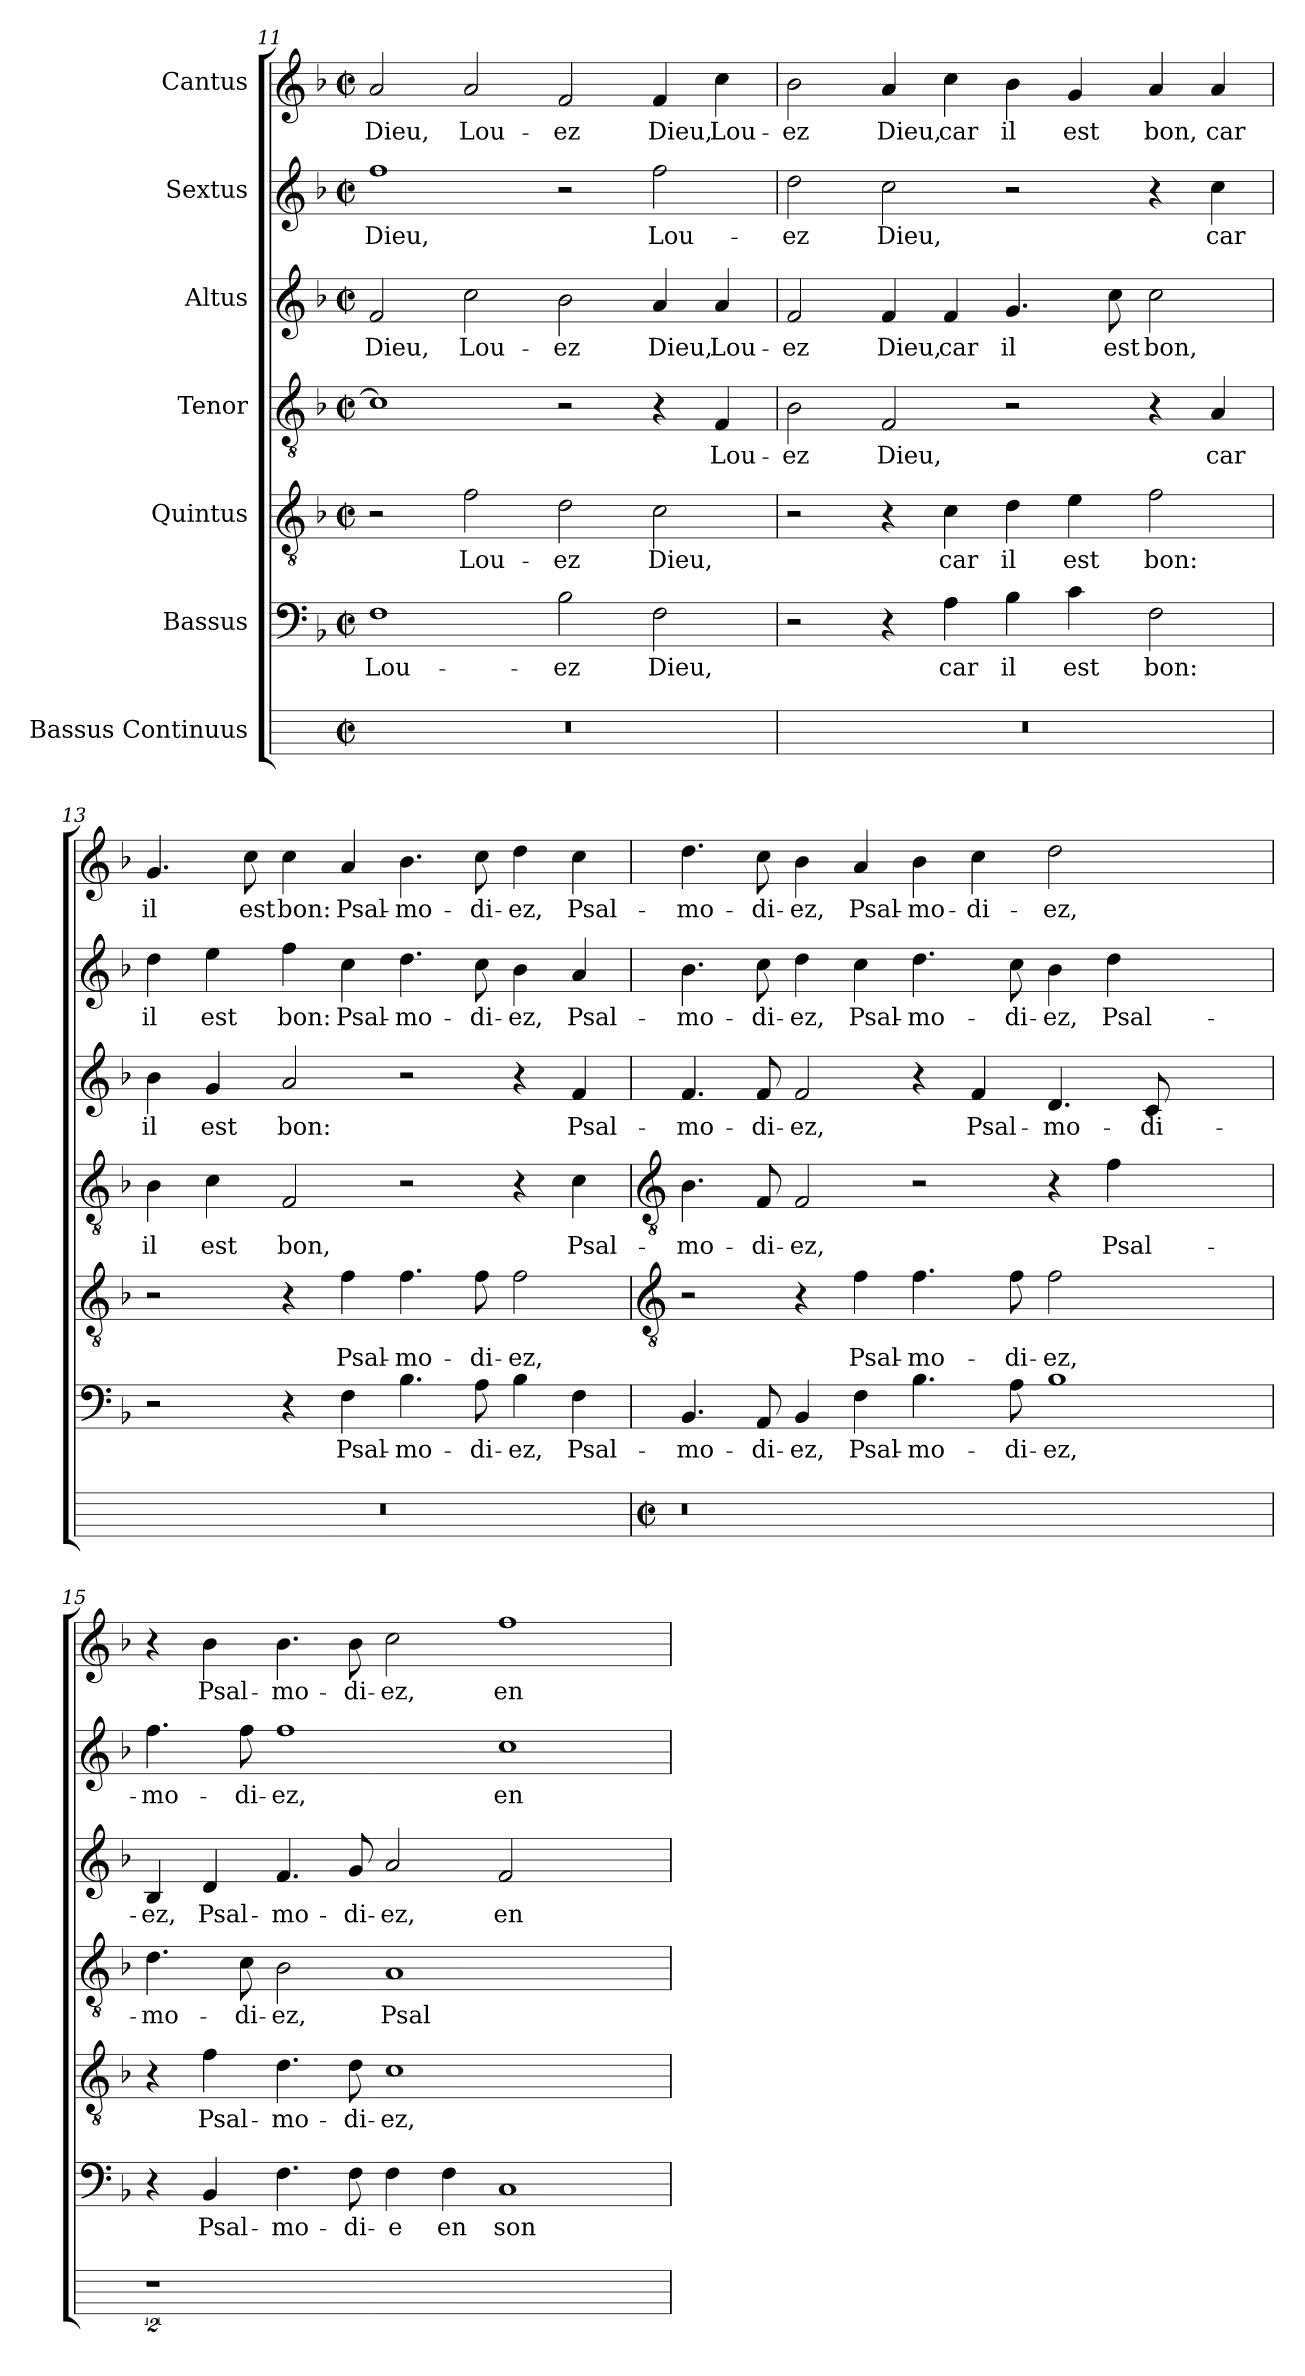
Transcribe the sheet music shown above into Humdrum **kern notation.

**kern	**kern	**text	**kern	**text	**kern	**text	**kern	**text	**kern	**text	**kern	**text
*part7	*part6	*part6	*part5	*part5	*part4	*part4	*part3	*part3	*part2	*part2	*part1	*part1
*staff7	*staff6	*staff6	*staff5	*staff5	*staff4	*staff4	*staff3	*staff3	*staff2	*staff2	*staff1	*staff1
*I"Bassus Continuus	*I"Bassus	*	*I"Quintus	*	*I"Tenor	*	*I"Altus	*	*I"Sextus	*	*I"Cantus	*
!!LO:LB:g=z
*	*clefF4	*	*clefGv2	*	*clefGv2	*	*clefG2	*	*clefG2	*	*clefG2	*
*	*k[b-]	*	*k[b-]	*	*k[b-]	*	*k[b-]	*	*k[b-]	*	*k[b-]	*
*	*F:	*	*F:	*	*F:	*	*F:	*	*F:	*	*F:	*
*M4/2	*M4/2	*	*M4/2	*	*M4/2	*	*M4/2	*	*M4/2	*	*M4/2	*
*met(c|)	*met(c|)	*	*met(c|)	*	*met(c|)	*	*met(c|)	*	*met(c|)	*	*met(c|)	*
=11	=11	=11	=11	=11	=11	=11	=11	=11	=11	=11	=11	=11
!	!	!LO:LY:b	!	!	!	!	!	!LO:LY:b	!	!LO:LY:b	!	!LO:LY:b
0r	1F	Lou-	2r	.	1c]	.	2f	Dieu,	1ff	Dieu,	2a	Dieu,
!	!	!	!	!LO:LY:b	!	!	!	!LO:LY:b	!	!	!	!LO:LY:b
.	.	.	2f	Lou-	.	.	2cc	Lou-	.	.	2a	Lou-
!	!	!LO:LY:b	!	!LO:LY:b	!	!	!	!LO:LY:b	!	!	!	!LO:LY:b
.	2B-	-ez	2d	-ez	2r	.	2b-	-ez	2r	.	2f	-ez
!	!	!LO:LY:b	!	!LO:LY:b	!	!	!	!LO:LY:b	!	!LO:LY:b	!	!LO:LY:b
.	2F	Dieu,	2c	Dieu,	4r	.	4a	Dieu,	2ff	Lou-	4f	Dieu,
!	!	!	!	!	!	!LO:LY:b	!	!LO:LY:b	!	!	!	!LO:LY:b
.	.	.	.	.	4F	Lou-	4a	Lou-	.	.	4cc	Lou-
=12	=12	=12	=12	=12	=12	=12	=12	=12	=12	=12	=12	=12
!	!	!	!	!	!	!LO:LY:b	!	!LO:LY:b	!	!LO:LY:b	!	!LO:LY:b
0r	2r	.	2r	.	2B-	-ez	2f	-ez	2dd	-ez	2b-	-ez
!	!	!	!	!	!	!LO:LY:b	!	!LO:LY:b	!	!LO:LY:b	!	!LO:LY:b
.	4r	.	4r	.	2F	Dieu,	4f	Dieu,	2cc	Dieu,	4a	Dieu,
!	!	!LO:LY:b	!	!LO:LY:b	!	!	!	!LO:LY:b	!	!	!	!LO:LY:b
.	4A	car	4c	car	.	.	4f	car	.	.	4cc	car
!	!	!LO:LY:b	!	!LO:LY:b	!	!	!	!LO:LY:b	!	!	!	!LO:LY:b
.	4B-	il	4d	il	2r	.	4.g	il	2r	.	4b-	il
!	!	!LO:LY:b	!	!LO:LY:b	!	!	!	!	!	!	!	!LO:LY:b
.	4c	est	4e	est	.	.	.	.	.	.	4g	est
!	!	!	!	!	!	!	!	!LO:LY:b	!	!	!	!
.	.	.	.	.	.	.	8cc	est	.	.	.	.
!	!	!LO:LY:b	!	!LO:LY:b	!	!	!	!LO:LY:b	!	!	!	!LO:LY:b
.	2F	bon:	2f	bon:	4r	.	2cc	bon,	4r	.	4a	bon,
!	!	!	!	!	!	!LO:LY:b	!	!	!	!LO:LY:b	!	!LO:LY:b
.	.	.	.	.	4A	car	.	.	4cc	car	4a	car
=13	=13	=13	=13	=13	=13	=13	=13	=13	=13	=13	=13	=13
!	!	!	!	!	!	!LO:LY:b	!	!LO:LY:b	!	!LO:LY:b	!	!LO:LY:b
0r	2r	.	2r	.	4B-	il	4b-	il	4dd	il	4.g	il
!	!	!	!	!	!	!LO:LY:b	!	!LO:LY:b	!	!LO:LY:b	!	!
.	.	.	.	.	4c	est	4g	est	4ee	est	.	.
!	!	!	!	!	!	!	!	!	!	!	!	!LO:LY:b
.	.	.	.	.	.	.	.	.	.	.	8cc	est
!	!	!	!	!	!	!LO:LY:b	!	!LO:LY:b	!	!LO:LY:b	!	!LO:LY:b
.	4r	.	4r	.	2F	bon,	2a	bon:	4ff	bon:	4cc	bon:
!	!	!LO:LY:b	!	!LO:LY:b	!	!	!	!	!	!LO:LY:b	!	!LO:LY:b
.	4F	Psal-	4f	Psal-	.	.	.	.	4cc	Psal-	4a	Psal-
!	!	!LO:LY:b	!	!LO:LY:b	!	!	!	!	!	!LO:LY:b	!	!LO:LY:b
.	4.B-	-mo-	4.f	-mo-	2r	.	2r	.	4.dd	-mo-	4.b-	-mo-
!	!	!LO:LY:b	!	!LO:LY:b	!	!	!	!	!	!LO:LY:b	!	!LO:LY:b
.	8A	-di-	8f	-di-	.	.	.	.	8cc	-di-	8cc	-di-
!	!	!LO:LY:b	!	!LO:LY:b	!	!	!	!	!	!LO:LY:b	!	!LO:LY:b
.	4B-	-ez,	2f	-ez,	4r	.	4r	.	4b-	-ez,	4dd	-ez,
!	!	!LO:LY:b	!	!	!	!LO:LY:b	!	!LO:LY:b	!	!LO:LY:b	!	!LO:LY:b
.	4F	Psal-	.	.	4c	Psal-	4f	Psal-	4a	Psal-	4cc	Psal-
!!LO:LB:g=z
=14	=14	=14	=14	=14	=14	=14	=14	=14	=14	=14	=14	=14
*	*	*	*clefGv2	*	*clefGv2	*	*	*	*	*	*	*
*M4/2	*	*	*	*	*	*	*	*	*	*	*	*
*met(c|)	*	*	*	*	*	*	*	*	*	*	*	*
!	!	!LO:LY:b	!	!	!	!LO:LY:b	!	!LO:LY:b	!	!LO:LY:b	!	!LO:LY:b
0r	4.BB-	-mo-	2r	.	4.B-	-mo-	4.f	-mo-	4.b-	-mo-	4.dd	-mo-
!	!	!LO:LY:b	!	!	!	!LO:LY:b	!	!LO:LY:b	!	!LO:LY:b	!	!LO:LY:b
.	8AA	-di-	.	.	8F	-di-	8f	-di-	8cc	-di-	8cc	-di-
!	!	!LO:LY:b	!	!	!	!LO:LY:b	!	!LO:LY:b	!	!LO:LY:b	!	!LO:LY:b
.	4BB-	-ez,	4r	.	2F	-ez,	2f	-ez,	4dd	-ez,	4b-	-ez,
!	!	!LO:LY:b	!	!LO:LY:b	!	!	!	!	!	!LO:LY:b	!	!LO:LY:b
.	4F	Psal-	4f	Psal-	.	.	.	.	4cc	Psal-	4a	Psal-
!	!	!LO:LY:b	!	!LO:LY:b	!	!	!	!	!	!LO:LY:b	!	!LO:LY:b
.	4.B-	-mo-	4.f	-mo-	2r	.	4r	.	4.dd	-mo-	4b-	-mo-
!	!	!	!	!	!	!	!	!LO:LY:b	!	!	!	!LO:LY:b
.	.	.	.	.	.	.	4f	Psal-	.	.	4cc	-di-
!	!	!LO:LY:b	!	!LO:LY:b	!	!	!	!	!	!LO:LY:b	!	!
.	8A	-di-	8f	-di-	.	.	.	.	8cc	-di-	.	.
!	!	!LO:LY:b	!	!LO:LY:b	!	!	!	!LO:LY:b	!	!LO:LY:b	!	!LO:LY:b
.	1B-	-ez,	2f	-ez,	4r	.	4.d	-mo-	4b-	-ez,	2dd	-ez,
!	!	!	!	!	!	!LO:LY:b	!	!	!	!LO:LY:b	!	!
.	.	.	.	.	4f	Psal-	.	.	4dd	Psal-	.	.
!	!	!	!	!	!	!	!	!LO:LY:b	!	!	!	!
.	.	.	.	.	.	.	8c	-di-	.	.	.	.
2ryy	.	.	2ryy	.	2ryy	.	2ryy	.	2ryy	.	2ryy	.
=15	=15	=15	=15	=15	=15	=15	=15	=15	=15	=15	=15	=15
!	!	!	!	!	!	!LO:LY:b	!	!LO:LY:b	!	!LO:LY:b	!	!
2%5r	4r	.	4r	.	4.d	-mo-	4B-	-ez,	4.ff	-mo-	4r	.
!	!	!LO:LY:b	!	!LO:LY:b	!	!	!	!LO:LY:b	!	!	!	!LO:LY:b
.	4BB-	Psal-	4f	Psal-	.	.	4d	Psal-	.	.	4b-	Psal-
!	!	!	!	!	!	!LO:LY:b	!	!	!	!LO:LY:b	!	!
.	.	.	.	.	8c	-di-	.	.	8ff	-di-	.	.
!	!	!LO:LY:b	!	!LO:LY:b	!	!LO:LY:b	!	!LO:LY:b	!	!LO:LY:b	!	!LO:LY:b
.	4.F	-mo-	4.d	-mo-	2B-	-ez,	4.f	-mo-	1ff	-ez,	4.b-	-mo-
!	!	!LO:LY:b	!	!LO:LY:b	!	!	!	!LO:LY:b	!	!	!	!LO:LY:b
.	8F	-di-	8d	-di-	.	.	8g	-di-	.	.	8b-	-di-
!	!	!LO:LY:b	!	!LO:LY:b	!	!LO:LY:b	!	!LO:LY:b	!	!	!	!LO:LY:b
.	4F	-e	1c	-ez,	1A	Psal-	2a	-ez,	.	.	2cc	-ez,
!	!	!LO:LY:b	!	!	!	!	!	!	!	!	!	!
.	4F	en	.	.	.	.	.	.	.	.	.	.
!	!	!LO:LY:b	!	!	!	!	!	!LO:LY:b	!	!LO:LY:b	!	!LO:LY:b
.	1C	son	.	.	.	.	2f	en	1cc	en	1ff	en
.	.	.	2ryy	.	2ryy	.	2ryy	.	.	.	.	.
=	=	=	=	=	=	=	=	=	=	=	=	=
*-	*-	*-	*-	*-	*-	*-	*-	*-	*-	*-	*-	*-
